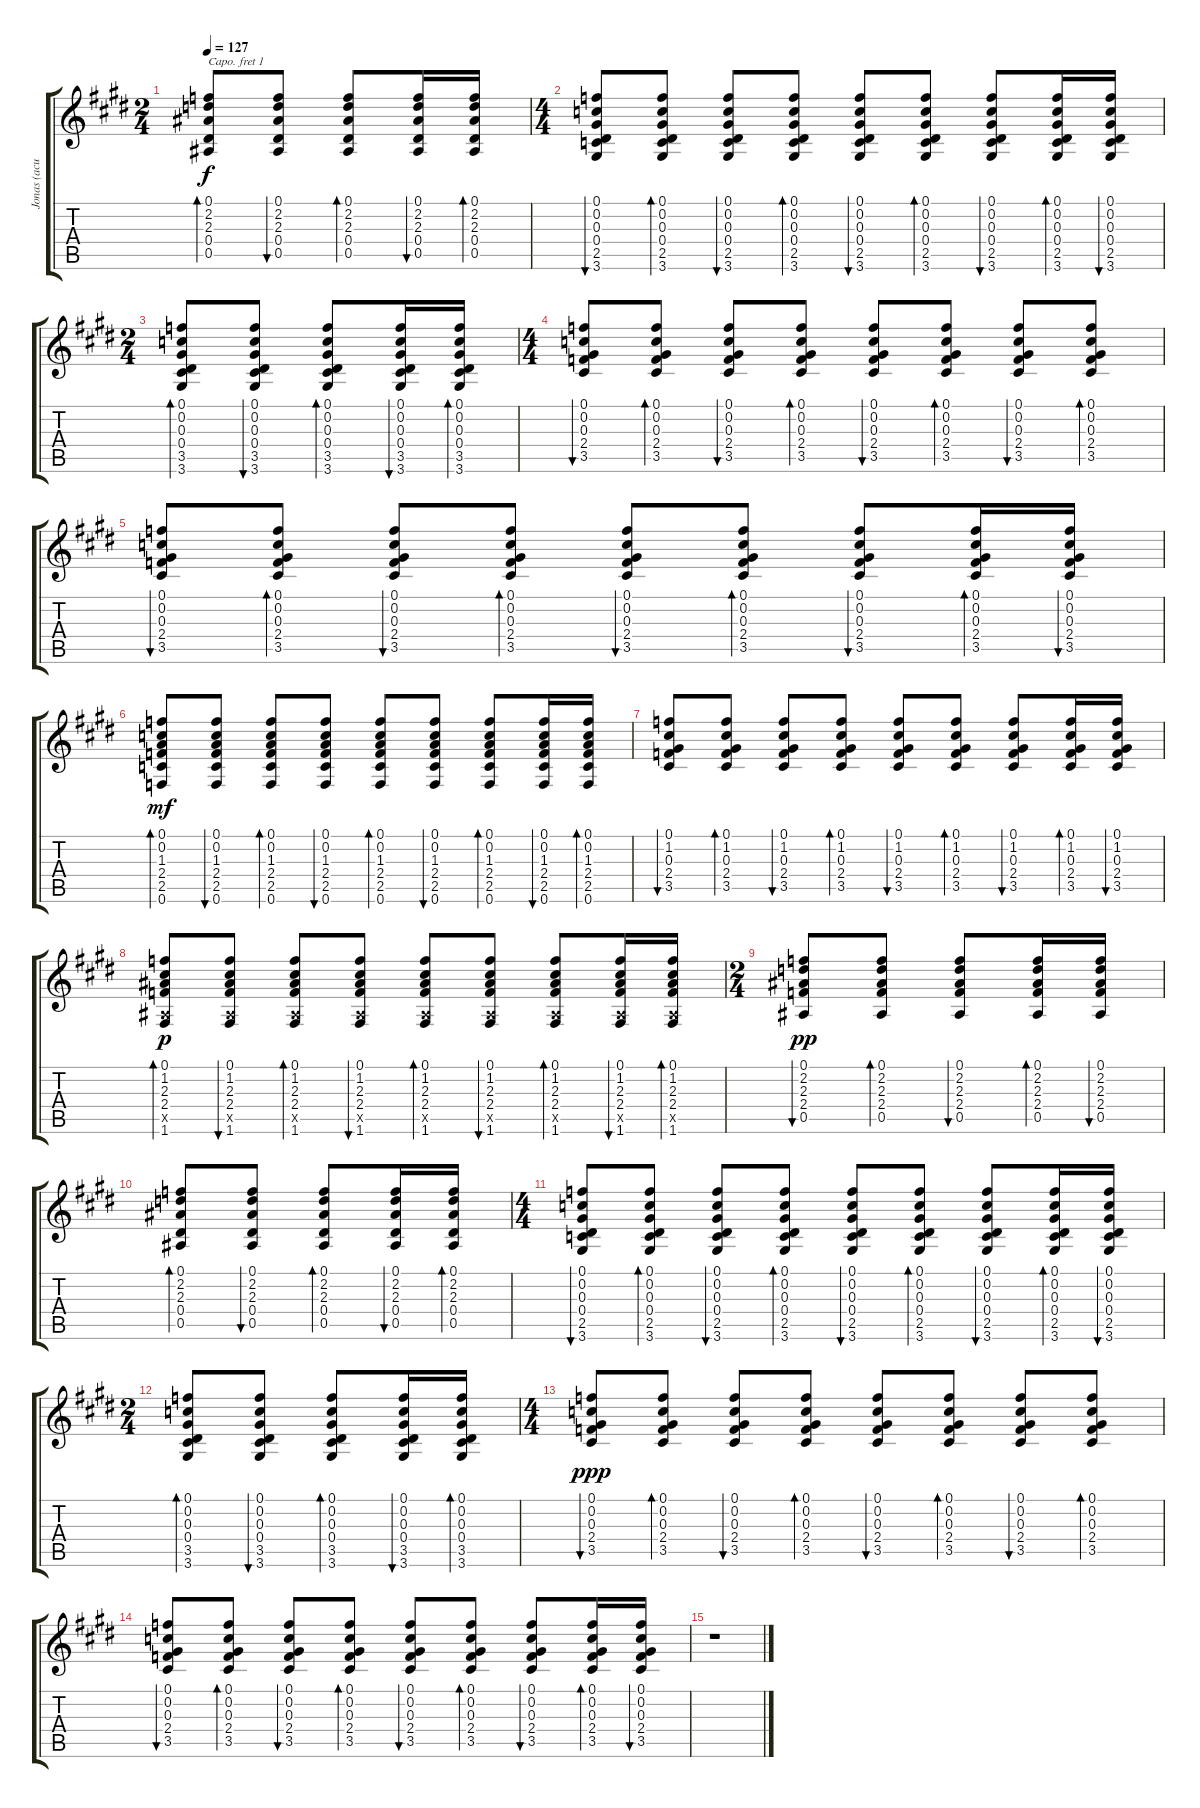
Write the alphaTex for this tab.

\track ("Jonas (acustic)" "Jonas (acu") {instrument acousticguitarnylon}
\staff {score tabs}
\capo 1
\tuning (E4 B3 G3 D3 A2 E2) {hide}
\ts (2 4)
\tempo 127
\clef g2
\ks e
(0.1 2.2 2.3 0.4 0.5).8{bd 60 dy f} (0.1 2.2 2.3 0.4 0.5).8{bu 60} (0.1 2.2 2.3 0.4 0.5).8{bd 60} (0.1 2.2 2.3 0.4 0.5).16{bu 60} (0.1 2.2 2.3 0.4 0.5).16{bd 60} |
\ts (4 4)
(0.1 0.2 0.3 0.4 2.5 3.6).8{bu 60} (0.1 0.2 0.3 0.4 2.5 3.6).8{bd 60} (0.1 0.2 0.3 0.4 2.5 3.6).8{bu 60} (0.1 0.2 0.3 0.4 2.5 3.6).8{bd 60} (0.1 0.2 0.3 0.4 2.5 3.6).8{bu 60} (0.1 0.2 0.3 0.4 2.5 3.6).8{bd 60} (0.1 0.2 0.3 0.4 2.5 3.6).8{bu 60} (0.1 0.2 0.3 0.4 2.5 3.6).16{bd 60} (0.1 0.2 0.3 0.4 2.5 3.6).16{bu 60} |
\ts (2 4)
(0.1 0.2 0.3 0.4 3.5 3.6).8{bd 60} (0.1 0.2 0.3 0.4 3.5 3.6).8{bu 60} (0.1 0.2 0.3 0.4 3.5 3.6).8{bd 60} (0.1 0.2 0.3 0.4 3.5 3.6).16{bu 60} (0.1 0.2 0.3 0.4 3.5 3.6).16{bd 60} |
\ts (4 4)
(0.1 0.2 0.3 2.4 3.5).8{bu 60} (0.1 0.2 0.3 2.4 3.5).8{bd 60} (0.1 0.2 0.3 2.4 3.5).8{bu 60} (0.1 0.2 0.3 2.4 3.5).8{bd 60} (0.1 0.2 0.3 2.4 3.5).8{bu 60} (0.1 0.2 0.3 2.4 3.5).8{bd 60} (0.1 0.2 0.3 2.4 3.5).8{bu 60} (0.1 0.2 0.3 2.4 3.5).8{bd 60} |
(0.1 0.2 0.3 2.4 3.5).8{bu 60} (0.1 0.2 0.3 2.4 3.5).8{bd 60} (0.1 0.2 0.3 2.4 3.5).8{bu 60} (0.1 0.2 0.3 2.4 3.5).8{bd 60} (0.1 0.2 0.3 2.4 3.5).8{bu 60} (0.1 0.2 0.3 2.4 3.5).8{bd 60} (0.1 0.2 0.3 2.4 3.5).8{bu 60} (0.1 0.2 0.3 2.4 3.5).16{bd 60} (0.1 0.2 0.3 2.4 3.5).16{bu 60} |
(0.1 0.2 1.3 2.4 2.5 0.6).8{bd 60 dy mf} (0.1 0.2 1.3 2.4 2.5 0.6).8{bu 60} (0.1 0.2 1.3 2.4 2.5 0.6).8{bd 60} (0.1 0.2 1.3 2.4 2.5 0.6).8{bu 60} (0.1 0.2 1.3 2.4 2.5 0.6).8{bd 60} (0.1 0.2 1.3 2.4 2.5 0.6).8{bu 60} (0.1 0.2 1.3 2.4 2.5 0.6).8{bd 60} (0.1 0.2 1.3 2.4 2.5 0.6).16{bu 60} (0.1 0.2 1.3 2.4 2.5 0.6).16{bd 60} |
(0.1 1.2 0.3 2.4 3.5).8{bu 60} (0.1 1.2 0.3 2.4 3.5).8{bd 60} (0.1 1.2 0.3 2.4 3.5).8{bu 60} (0.1 1.2 0.3 2.4 3.5).8{bd 60} (0.1 1.2 0.3 2.4 3.5).8{bu 60} (0.1 1.2 0.3 2.4 3.5).8{bd 60} (0.1 1.2 0.3 2.4 3.5).8{bu 60} (0.1 1.2 0.3 2.4 3.5).16{bd 60} (0.1 1.2 0.3 2.4 3.5).16{bu 60} |
(0.1 1.2 2.3 2.4 0.5{x} 1.6).8{bd 60 dy p} (0.1 1.2 2.3 2.4 0.5{x} 1.6).8{bu 60} (0.1 1.2 2.3 2.4 0.5{x} 1.6).8{bd 60} (0.1 1.2 2.3 2.4 0.5{x} 1.6).8{bu 60} (0.1 1.2 2.3 2.4 0.5{x} 1.6).8{bd 60} (0.1 1.2 2.3 2.4 0.5{x} 1.6).8{bu 60} (0.1 1.2 2.3 2.4 0.5{x} 1.6).8{bd 60} (0.1 1.2 2.3 2.4 0.5{x} 1.6).16{bu 60} (0.1 1.2 2.3 2.4 0.5{x} 1.6).16{bd 60} |
\ts (2 4)
(0.1 2.2 2.3 2.4 0.5).8{bu 60 dy pp} (0.1 2.2 2.3 2.4 0.5).8{bd 60} (0.1 2.2 2.3 2.4 0.5).8{bu 60} (0.1 2.2 2.3 2.4 0.5).16{bd 60} (0.1 2.2 2.3 2.4 0.5).16{bu 60} |
(0.1 2.2 2.3 0.4 0.5).8{bd 60} (0.1 2.2 2.3 0.4 0.5).8{bu 60} (0.1 2.2 2.3 0.4 0.5).8{bd 60} (0.1 2.2 2.3 0.4 0.5).16{bu 60} (0.1 2.2 2.3 0.4 0.5).16{bd 60} |
\ts (4 4)
(0.1 0.2 0.3 0.4 2.5 3.6).8{bu 60} (0.1 0.2 0.3 0.4 2.5 3.6).8{bd 60} (0.1 0.2 0.3 0.4 2.5 3.6).8{bu 60} (0.1 0.2 0.3 0.4 2.5 3.6).8{bd 60} (0.1 0.2 0.3 0.4 2.5 3.6).8{bu 60} (0.1 0.2 0.3 0.4 2.5 3.6).8{bd 60} (0.1 0.2 0.3 0.4 2.5 3.6).8{bu 60} (0.1 0.2 0.3 0.4 2.5 3.6).16{bd 60} (0.1 0.2 0.3 0.4 2.5 3.6).16{bu 60} |
\ts (2 4)
(0.1 0.2 0.3 0.4 3.5 3.6).8{bd 60} (0.1 0.2 0.3 0.4 3.5 3.6).8{bu 60} (0.1 0.2 0.3 0.4 3.5 3.6).8{bd 60} (0.1 0.2 0.3 0.4 3.5 3.6).16{bu 60} (0.1 0.2 0.3 0.4 3.5 3.6).16{bd 60} |
\ts (4 4)
(0.1 0.2 0.3 2.4 3.5).8{bu 60 dy ppp} (0.1 0.2 0.3 2.4 3.5).8{bd 60} (0.1 0.2 0.3 2.4 3.5).8{bu 60} (0.1 0.2 0.3 2.4 3.5).8{bd 60} (0.1 0.2 0.3 2.4 3.5).8{bu 60} (0.1 0.2 0.3 2.4 3.5).8{bd 60} (0.1 0.2 0.3 2.4 3.5).8{bu 60} (0.1 0.2 0.3 2.4 3.5).8{bd 60} |
(0.1 0.2 0.3 2.4 3.5).8{bu 60} (0.1 0.2 0.3 2.4 3.5).8{bd 60} (0.1 0.2 0.3 2.4 3.5).8{bu 60} (0.1 0.2 0.3 2.4 3.5).8{bd 60} (0.1 0.2 0.3 2.4 3.5).8{bu 60} (0.1 0.2 0.3 2.4 3.5).8{bd 60} (0.1 0.2 0.3 2.4 3.5).8{bu 60} (0.1 0.2 0.3 2.4 3.5).16{bd 60} (0.1 0.2 0.3 2.4 3.5).16{bu 60} |
r.1
